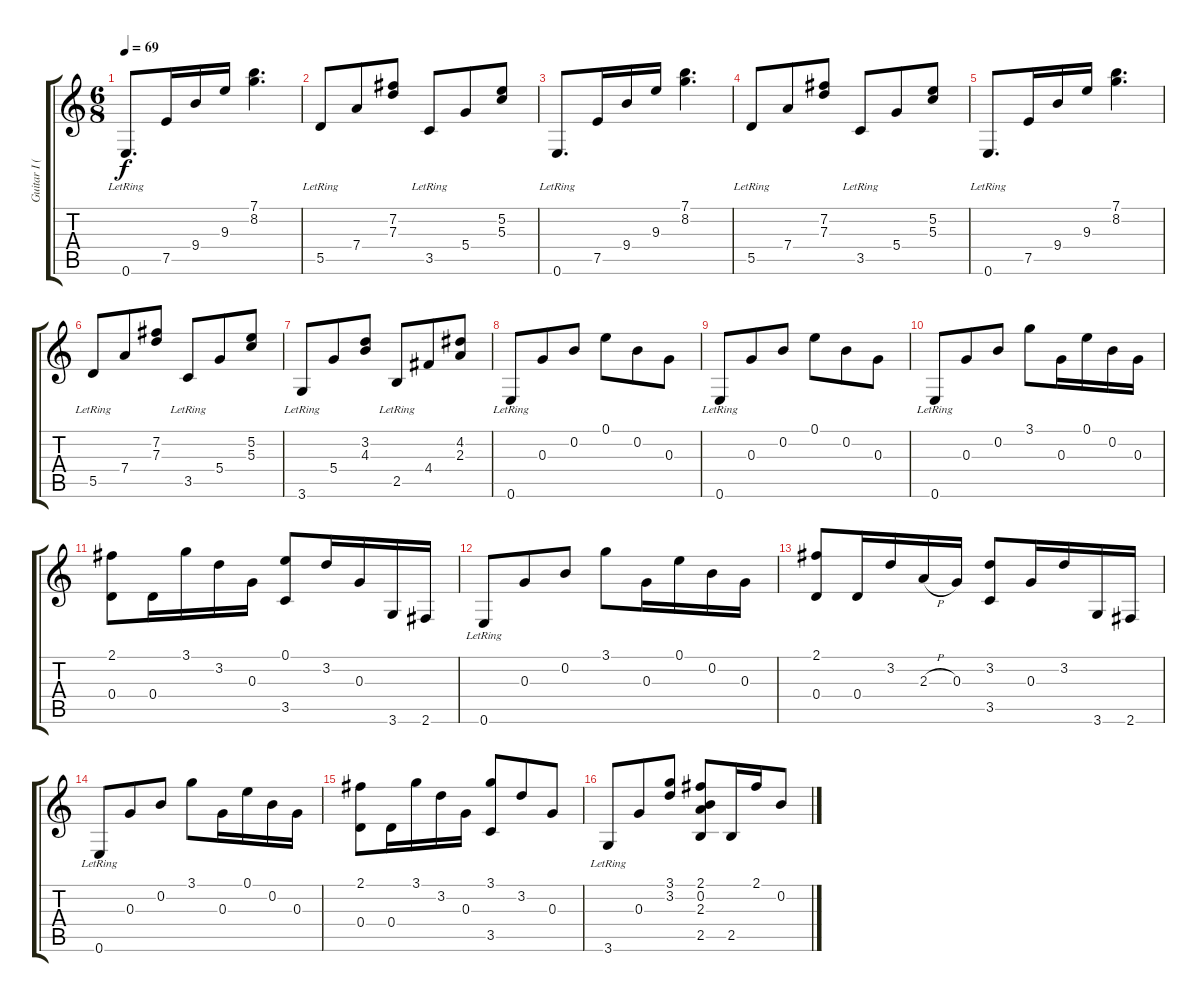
\track ("Guitar I (clean)" "Guitar I (") {solo instrument acousticguitarsteel}
\staff {score tabs}
\tuning (E4 B3 G3 D3 A2 E2) {hide}
\ts (6 8)
\tempo 69
\clef g2
\ks c
0.6{lr}.8{d dy f} 7.5.16 9.4.16 9.3.16 (7.1 8.2).4{d} |
5.5{lr}.8 7.4.8 (7.2 7.3).8 3.5{lr}.8 5.4.8 (5.2 5.3).8 |
0.6{lr}.8{d} 7.5.16 9.4.16 9.3.16 (7.1 8.2).4{d} |
5.5{lr}.8 7.4.8 (7.2 7.3).8 3.5{lr}.8 5.4.8 (5.2 5.3).8 |
0.6{lr}.8{d} 7.5.16 9.4.16 9.3.16 (7.1 8.2).4{d} |
5.5{lr}.8 7.4.8 (7.2 7.3).8 3.5{lr}.8 5.4.8 (5.2 5.3).8 |
3.6{lr}.8 5.4.8 (3.2 4.3).8 2.5{lr}.8 4.4.8 (4.2 2.3).8 |
0.6{lr}.8 0.3.8 0.2.8 0.1.8 0.2.8 0.3.8 |
0.6{lr}.8 0.3.8 0.2.8 0.1.8 0.2.8 0.3.8 |
0.6{lr}.8 0.3.8 0.2.8 3.1.8 0.3.16 0.1.16 0.2.16 0.3.16 |
(2.1 0.4).8 0.4.16 3.1.16 3.2.16 0.3.16 (0.1 3.5).8 3.2.16 0.3.16 3.6.16 2.6.16 |
0.6{lr}.8 0.3.8 0.2.8 3.1.8 0.3.16 0.1.16 0.2.16 0.3.16 |
(2.1 0.4).8 0.4.16 3.2.16 2.3{h}.16 0.3.16 (3.2 3.5).8 0.3.16 3.2.16 3.6.16 2.6.16 |
0.6{lr}.8 0.3.8 0.2.8 3.1.8 0.3.16 0.1.16 0.2.16 0.3.16 |
(2.1 0.4).8 0.4.16 3.1.16 3.2.16 0.3.16 (3.1 3.5).8 3.2.8 0.3.8 |
3.6{lr}.8 0.3.8 (3.1 3.2).8 (2.1 0.2 2.3 2.5).8 2.5.16 2.1.16 0.2.8
